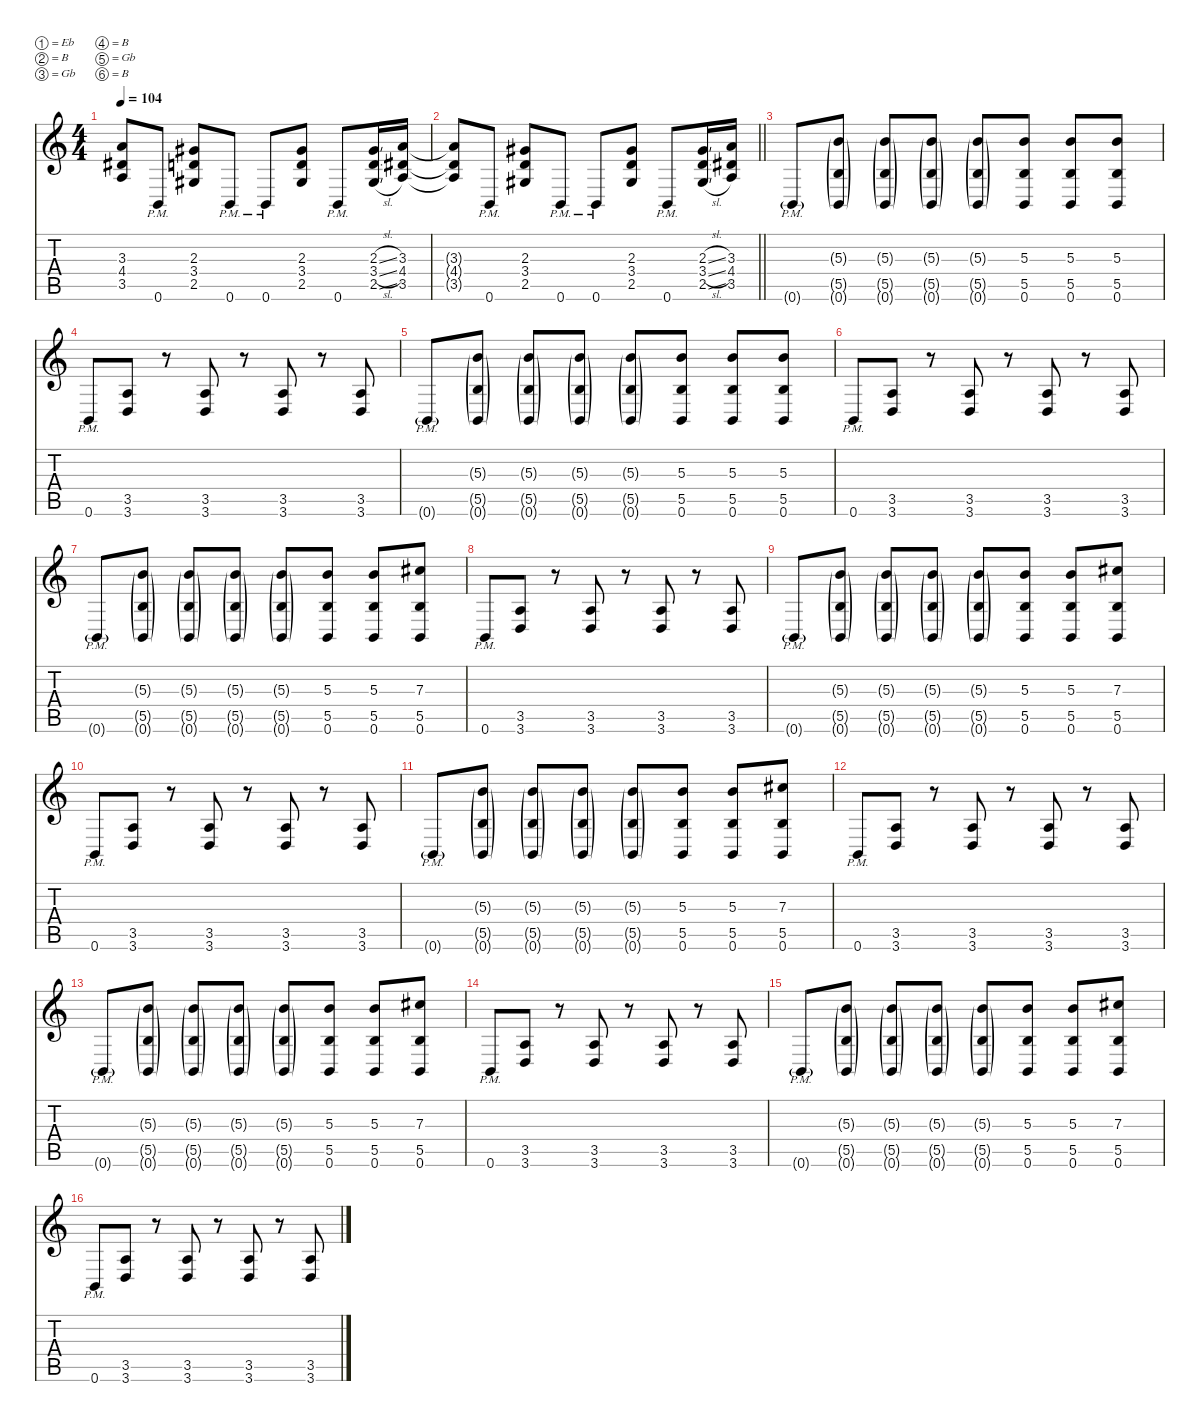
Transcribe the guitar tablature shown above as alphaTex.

\defaultSystemsLayout 4
\hideDynamics
\bracketExtendMode nobrackets
\singleTrackTrackNamePolicy hidden
\multiTrackTrackNamePolicy hidden
\firstSystemTrackNameMode fullname
\firstSystemTrackNameOrientation horizontal
\otherSystemsTrackNameOrientation horizontal
\track ("Guitar" "s.guit.") {instrument acousticguitarsteel}
\staff {score tabs}
\tuning (Eb4 B3 Gb3 B2 Gb2 B1)
\ts (4 4)
\tempo 104
\clef g2
\ks c
(3.3{t} 4.4{t acc #} 3.5{t}).8{dy f beam Up} 0.6{pm}.8{beam Up} (2.3{acc #} 3.4 2.5{acc #}).8{beam Up} 0.6{pm}.8{beam Up} 0.6{pm}.8{beam Up} (2.3{acc #} 3.4 2.5{acc #}).8{beam Up} 0.6{pm}.8{beam Up} (2.3{sl acc #} 3.4{sl} 2.5{sl acc #}).16{beam Up} (3.3 4.4{acc #} 3.5).16{beam Up} |
\barLineRight lightlight
(3.3{t} 4.4{t acc #} 3.5{t}).8{beam Up} 0.6{pm}.8{beam Up} (2.3{acc #} 3.4 2.5{acc #}).8{beam Up} 0.6{pm}.8{beam Up} 0.6{pm}.8{beam Up} (2.3{acc #} 3.4 2.5{acc #}).8{beam Up} 0.6{pm}.8{beam Up} (2.3{sl acc #} 3.4{sl} 2.5{sl acc #}).16{beam Up} (3.3 4.4{acc #} 3.5).16{beam Up} |
\section ("" "")
0.6{g pm}.8{dy mp beam Up} (5.3{g} 5.5{g} 0.6{g}).8{beam Up} (5.3{g} 5.5{g} 0.6{g}).8{dy mf beam Up} (5.3{g} 5.5{g} 0.6{g}).8{dy f beam Up} (5.3{g} 5.5{g} 0.6{g}).8{beam Up} (5.3 5.5 0.6).8{dy mf beam Up} (5.3 5.5 0.6).8{beam Up} (5.3 5.5 0.6).8{beam Up} |
0.6{pm}.8{dy f beam Up} (3.5 3.6).8{beam Up} r.8{beam Up} (3.5 3.6).8{beam Up} r.8{beam Up} (3.5 3.6).8{beam Up} r.8{beam Up} (3.5 3.6).8{beam Up} |
0.6{g pm}.8{dy mp beam Up} (5.3{g} 5.5{g} 0.6{g}).8{beam Up} (5.3{g} 5.5{g} 0.6{g}).8{dy mf beam Up} (5.3{g} 5.5{g} 0.6{g}).8{dy f beam Up} (5.3{g} 5.5{g} 0.6{g}).8{beam Up} (5.3 5.5 0.6).8{dy mf beam Up} (5.3 5.5 0.6).8{beam Up} (5.3 5.5 0.6).8{beam Up} |
0.6{pm}.8{dy f beam Up} (3.5 3.6).8{beam Up} r.8{beam Up} (3.5 3.6).8{beam Up} r.8{beam Up} (3.5 3.6).8{beam Up} r.8{beam Up} (3.5 3.6).8{beam Up} |
0.6{g pm}.8{dy mp beam Up} (5.3{g} 5.5{g} 0.6{g}).8{beam Up} (5.3{g} 5.5{g} 0.6{g}).8{dy mf beam Up} (5.3{g} 5.5{g} 0.6{g}).8{dy f beam Up} (5.3{g} 5.5{g} 0.6{g}).8{beam Up} (5.3 5.5 0.6).8{dy mf beam Up} (5.3 5.5 0.6).8{beam Up} (7.3{acc #} 5.5 0.6).8{beam Up} |
0.6{pm}.8{dy f beam Up} (3.5 3.6).8{beam Up} r.8{beam Up} (3.5 3.6).8{beam Up} r.8{beam Up} (3.5 3.6).8{beam Up} r.8{beam Up} (3.5 3.6).8{beam Up} |
0.6{g pm}.8{dy mp beam Up} (5.3{g} 5.5{g} 0.6{g}).8{beam Up} (5.3{g} 5.5{g} 0.6{g}).8{dy mf beam Up} (5.3{g} 5.5{g} 0.6{g}).8{dy f beam Up} (5.3{g} 5.5{g} 0.6{g}).8{beam Up} (5.3 5.5 0.6).8{dy mf beam Up} (5.3 5.5 0.6).8{beam Up} (7.3{acc #} 5.5 0.6).8{beam Up} |
0.6{pm}.8{dy f beam Up} (3.5 3.6).8{beam Up} r.8{beam Up} (3.5 3.6).8{beam Up} r.8{beam Up} (3.5 3.6).8{beam Up} r.8{beam Up} (3.5 3.6).8{beam Up} |
0.6{g pm}.8{dy mp beam Up} (5.3{g} 5.5{g} 0.6{g}).8{beam Up} (5.3{g} 5.5{g} 0.6{g}).8{dy mf beam Up} (5.3{g} 5.5{g} 0.6{g}).8{dy f beam Up} (5.3{g} 5.5{g} 0.6{g}).8{beam Up} (5.3 5.5 0.6).8{dy mf beam Up} (5.3 5.5 0.6).8{beam Up} (7.3{acc #} 5.5 0.6).8{beam Up} |
0.6{pm}.8{dy f beam Up} (3.5 3.6).8{beam Up} r.8{beam Up} (3.5 3.6).8{beam Up} r.8{beam Up} (3.5 3.6).8{beam Up} r.8{beam Up} (3.5 3.6).8{beam Up} |
0.6{g pm}.8{dy mp beam Up} (5.3{g} 5.5{g} 0.6{g}).8{beam Up} (5.3{g} 5.5{g} 0.6{g}).8{dy mf beam Up} (5.3{g} 5.5{g} 0.6{g}).8{dy f beam Up} (5.3{g} 5.5{g} 0.6{g}).8{beam Up} (5.3 5.5 0.6).8{dy mf beam Up} (5.3 5.5 0.6).8{beam Up} (7.3{acc #} 5.5 0.6).8{beam Up} |
0.6{pm}.8{dy f beam Up} (3.5 3.6).8{beam Up} r.8{beam Up} (3.5 3.6).8{beam Up} r.8{beam Up} (3.5 3.6).8{beam Up} r.8{beam Up} (3.5 3.6).8{beam Up} |
0.6{g pm}.8{dy mp beam Up} (5.3{g} 5.5{g} 0.6{g}).8{beam Up} (5.3{g} 5.5{g} 0.6{g}).8{dy mf beam Up} (5.3{g} 5.5{g} 0.6{g}).8{dy f beam Up} (5.3{g} 5.5{g} 0.6{g}).8{beam Up} (5.3 5.5 0.6).8{dy mf beam Up} (5.3 5.5 0.6).8{beam Up} (7.3{acc #} 5.5 0.6).8{beam Up} |
0.6{pm}.8{dy f beam Up} (3.5 3.6).8{beam Up} r.8{beam Up} (3.5 3.6).8{beam Up} r.8{beam Up} (3.5 3.6).8{beam Up} r.8{beam Up} (3.5 3.6).8{beam Up}
